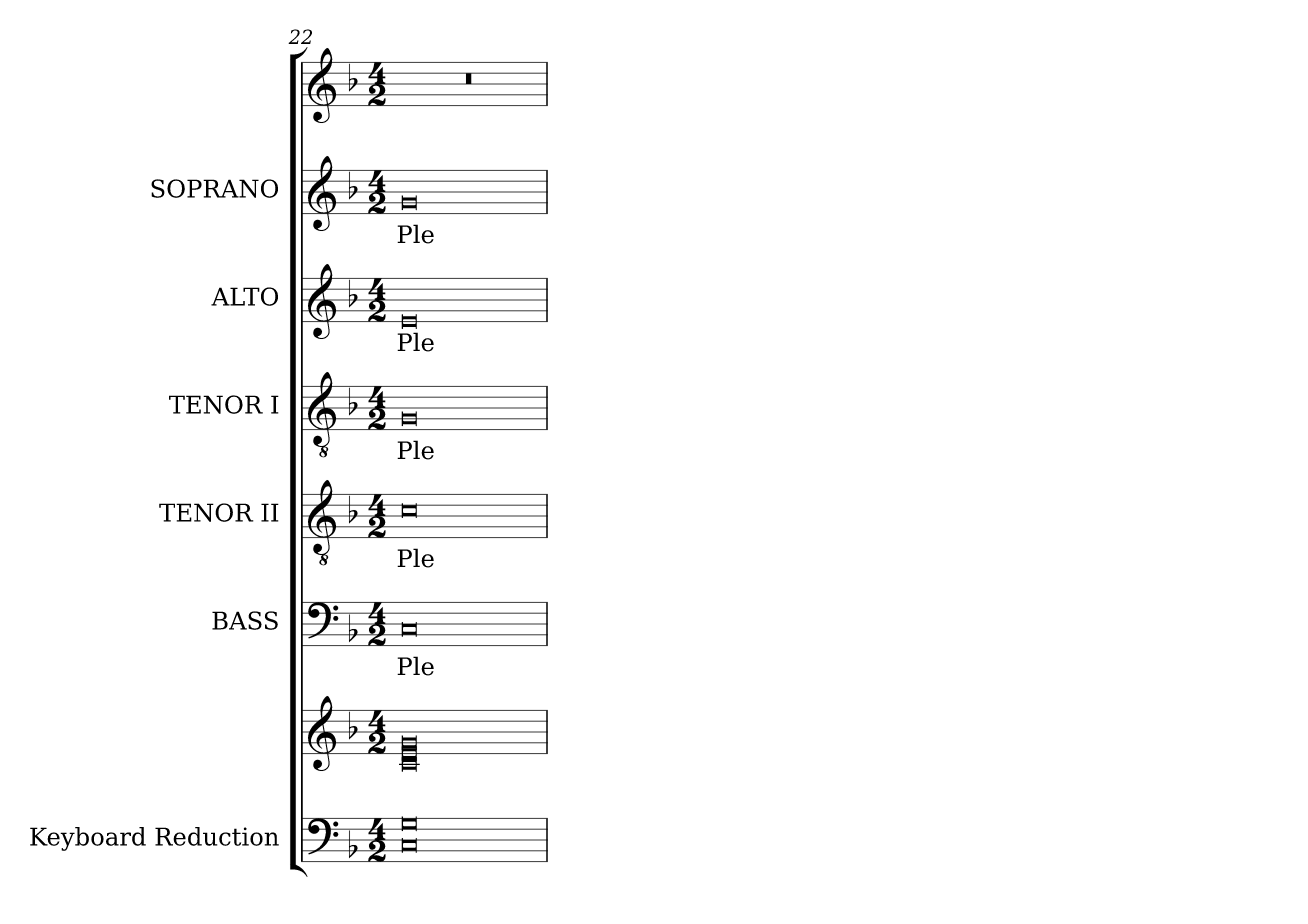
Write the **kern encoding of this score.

**kern	**kern	**kern	**text	**kern	**text	**kern	**text	**kern	**text	**kern	**text	**kern
*part7	*part7	*part6	*part6	*part5	*part5	*part4	*part4	*part3	*part3	*part2	*part2	*part1
*staff8	*staff7	*staff6	*staff6	*staff5	*staff5	*staff4	*staff4	*staff3	*staff3	*staff2	*staff2	*staff1
*I"Keyboard Reduction	*	*I"BASS	*	*I"TENOR II	*	*I"TENOR I	*	*I"ALTO	*	*I"SOPRANO	*	*
*I'Reduc.	*	*I'B.	*	*I'T. II	*	*I'T. I	*	*I'A.	*	*I'S.	*	*
*clefF4	*clefG2	*clefF4	*	*clefGv2	*	*clefGv2	*	*clefG2	*	*clefG2	*	*clefG2
*	*	*	*	*ITrd7c12	*	*ITrd7c12	*	*	*	*	*	*
*k[b-]	*k[b-]	*k[b-]	*	*k[b-]	*	*k[b-]	*	*k[b-]	*	*k[b-]	*	*k[b-]
*F:	*F:	*F:	*	*F:	*	*F:	*	*F:	*	*F:	*	*F:
*M4/2	*M4/2	*M4/2	*	*M4/2	*	*M4/2	*	*M4/2	*	*M4/2	*	*M4/2
=22	=22	=22	=22	=22	=22	=22	=22	=22	=22	=22	=22	=22
!	!	!	!LO:LY:b:color=#000000	!	!	!	!	!	!	!	!	!
!	!	!	!	!	!LO:LY:b:color=#000000	!	!	!	!	!	!	!
!	!	!	!	!	!	!	!LO:LY:b:color=#000000	!	!	!	!	!
!	!	!	!	!	!	!	!	!	!LO:LY:b:color=#000000	!	!	!
!	!	!	!	!	!	!	!	!	!	!	!LO:LY:b:color=#000000	!LO:N:vis=1
0Ci 0Gi	0ci 0ei 0gi	0Ci	Ple-	0Ci	Ple-	0GGi	Ple-	0ei	Ple-	0gi	Ple-	0r
=	=	=	=	=	=	=	=	=	=	=	=	=
*-	*-	*-	*-	*-	*-	*-	*-	*-	*-	*-	*-	*-
